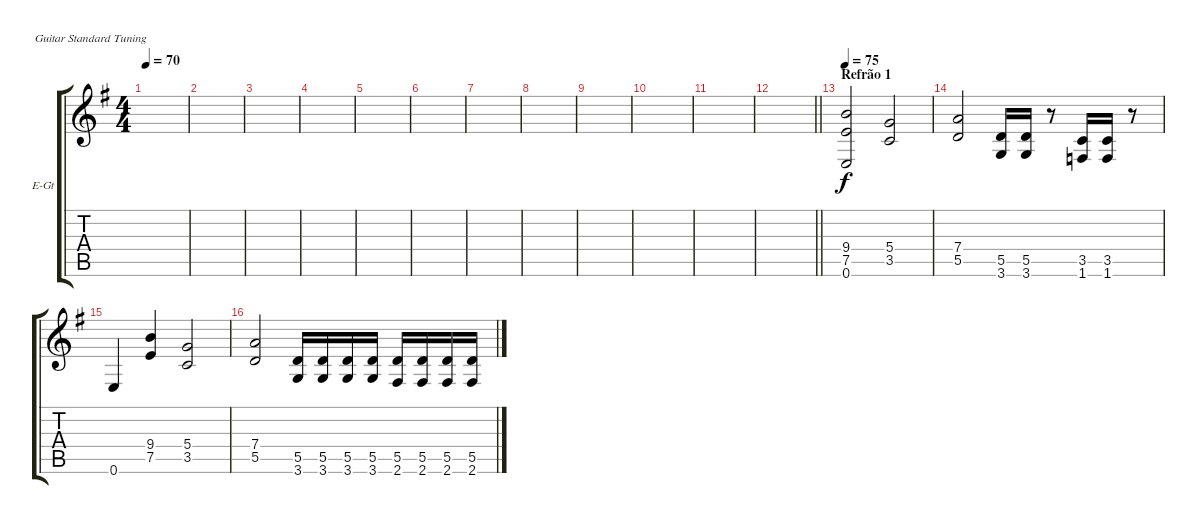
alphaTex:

\bracketExtendMode groupsimilarinstruments
\firstSystemTrackNameOrientation horizontal
\otherSystemsTrackNameOrientation horizontal
\track ("Dave Rhythm" "E-Gt") {instrument distortionguitar}
\staff {score tabs}
\tuning (E4 B3 G3 D3 A2 E2)
\ts (4 4)
\tempo 70
\clef g2
\scale
0.333333
\ks eminor
|
\scale
0.333333 |
\scale
0.333333 |
\scale
0.333333 |
\scale
0.333333 |
\scale
0.333333 |
\scale
0.333333 |
\scale
0.333333 |
\scale
0.333333 |
\scale
0.333333 |
\scale
0.333333 |
\scale
0.333333
\barLineRight lightlight
|
\section ("" "Refrão 1")
\tempo 75
\scale
0.333333 (9.4 7.5 0.6).2 (5.4 3.5).2 |
\scale
0.333333 (7.4 5.5).2 (5.5 3.6).16 (5.5 3.6).16 r.8 (3.5 1.6).16{dy f} (3.5 1.6).16 r.8 |
\scale
0.333333 0.6.4 (9.4 7.5).4 (5.4 3.5).2 |
\scale
0.333333 (7.4 5.5).2 (5.5 3.6).16 (5.5 3.6).16 (5.5 3.6).16 (5.5 3.6).16 (5.5 2.6).16 (5.5 2.6).16 (5.5 2.6).16 (5.5 2.6).16
